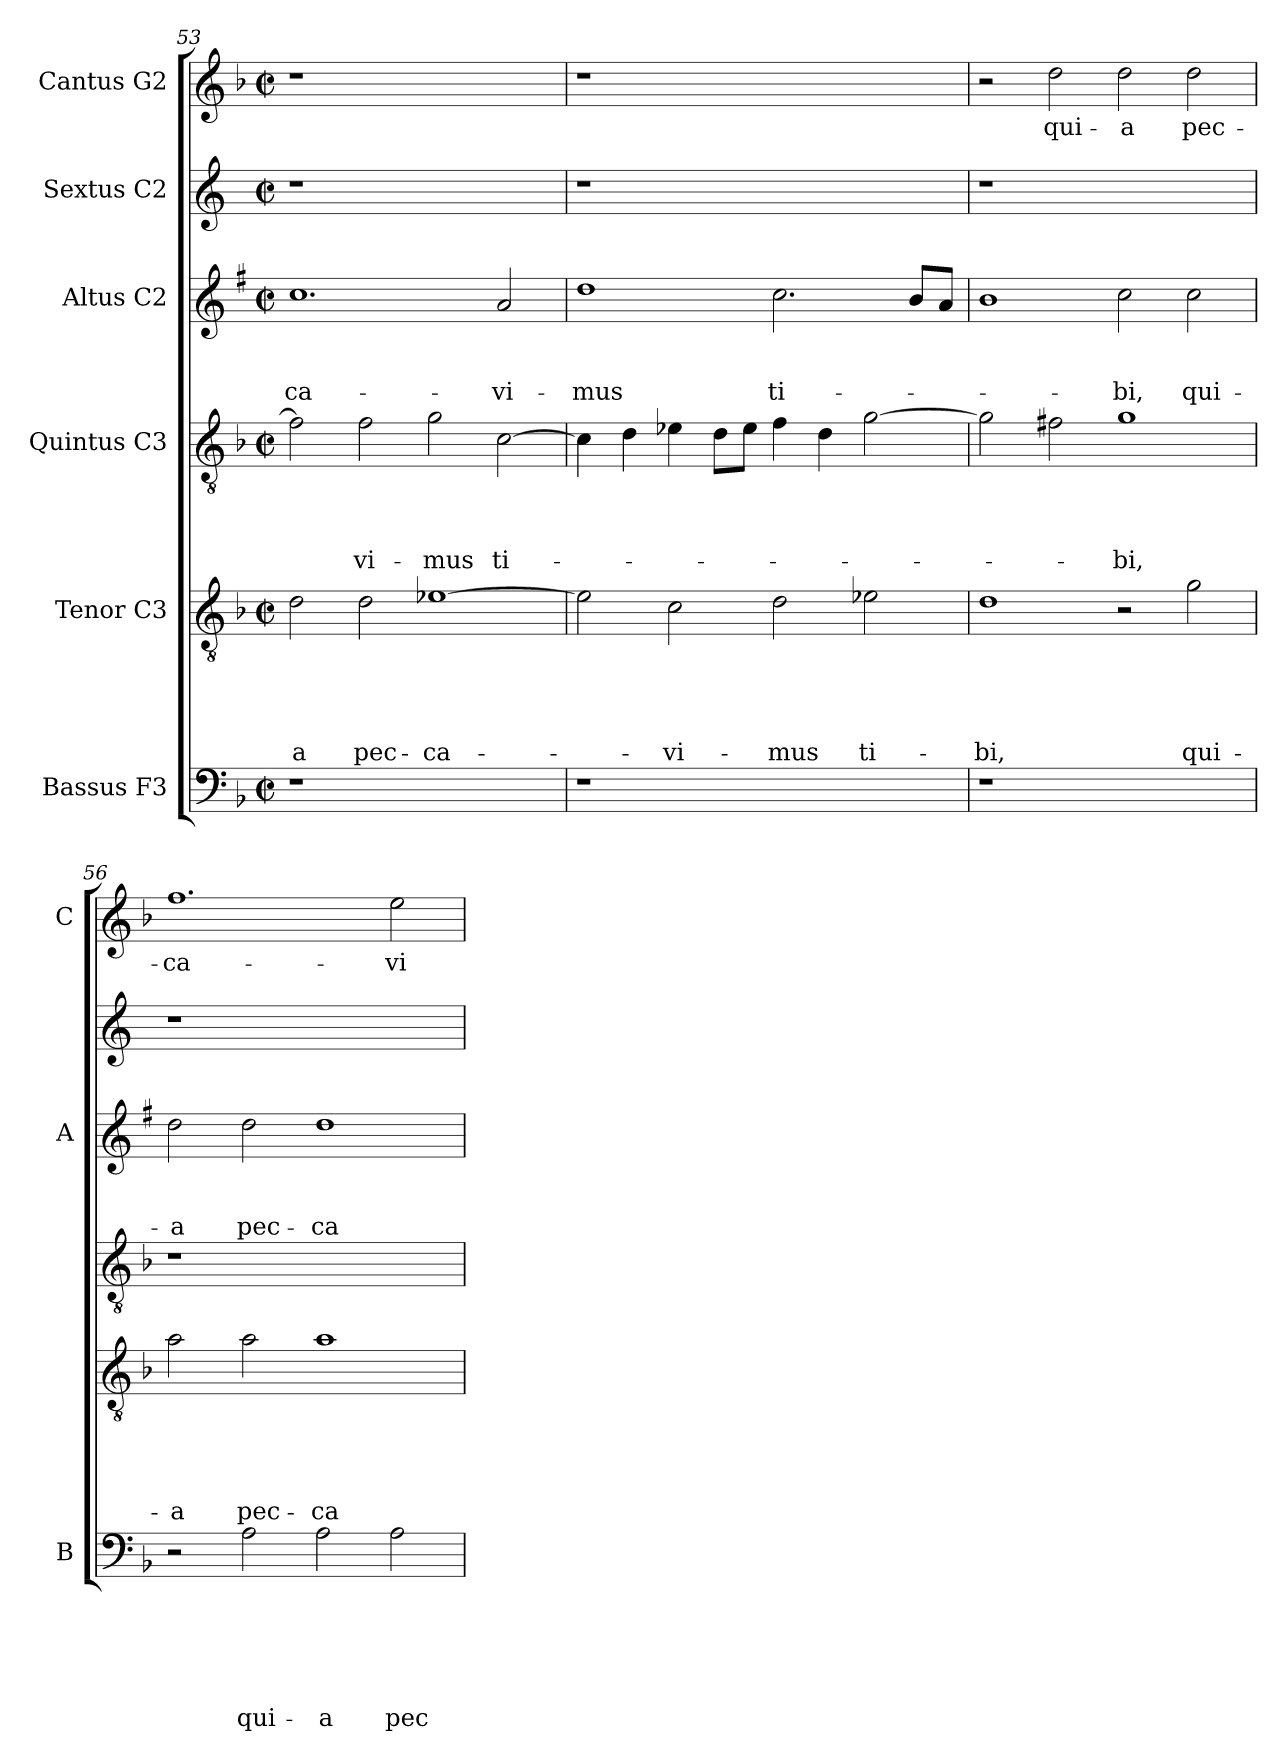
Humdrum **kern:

**kern	**text	**text	**text	**text	**text	**text	**kern	**text	**text	**text	**text	**text	**kern	**text	**text	**text	**text	**kern	**text	**text	**text	**kern	**kern	**text
*part6	*part6	*part6	*part6	*part6	*part6	*part6	*part5	*part5	*part5	*part5	*part5	*part5	*part4	*part4	*part4	*part4	*part4	*part3	*part3	*part3	*part3	*part2	*part1	*part1
*staff6	*staff6	*staff6	*staff6	*staff6	*staff6	*staff6	*staff5	*staff5	*staff5	*staff5	*staff5	*staff5	*staff4	*staff4	*staff4	*staff4	*staff4	*staff3	*staff3	*staff3	*staff3	*staff2	*staff1	*staff1
*I"Bassus F3	*	*	*	*	*	*	*I"Tenor C3	*	*	*	*	*	*I"Quintus C3	*	*	*	*	*I"Altus C2	*	*	*	*I"Sextus C2	*I"Cantus G2	*
*I'B	*	*	*	*	*	*	*	*	*	*	*	*	*	*	*	*	*	*I'A	*	*	*	*	*I'C	*
*clefF4	*	*	*	*	*	*	*clefGv2	*	*	*	*	*	*clefGv2	*	*	*	*	*clefG2	*	*	*	*clefG2	*clefG2	*
*	*	*	*	*	*	*	*	*	*	*	*	*	*	*	*	*	*	*ITrd1c2	*	*	*	*ITrd4c7	*	*
*k[b-]	*	*	*	*	*	*	*k[b-]	*	*	*	*	*	*k[b-]	*	*	*	*	*k[b-]	*	*	*	*k[b-]	*k[b-]	*
*F:	*	*	*	*	*	*	*F:	*	*	*	*	*	*F:	*	*	*	*	*F:	*	*	*	*F:	*F:	*
*M2/2	*	*	*	*	*	*	*M2/2	*	*	*	*	*	*M2/2	*	*	*	*	*M2/2	*	*	*	*M2/2	*M2/2	*
*met(c|)	*	*	*	*	*	*	*met(c|)	*	*	*	*	*	*met(c|)	*	*	*	*	*met(c|)	*	*	*	*met(c|)	*met(c|)	*
=53	=53	=53	=53	=53	=53	=53	=53	=53	=53	=53	=53	=53	=53	=53	=53	=53	=53	=53	=53	=53	=53	=53	=53	=53
!	!	!	!	!	!	!	!	!	!	!	!	!LO:LY:b	!	!	!	!	!	!	!	!	!LO:LY:b	!	!	!
1r	.	.	.	.	.	.	2d\	.	.	.	.	-a	2f\]	.	.	.	.	1.b-	.	.	-ca-	1r	1r	.
!	!	!	!	!	!	!	!	!	!	!	!	!LO:LY:b	!	!	!	!	!LO:LY:b	!	!	!	!	!	!	!
.	.	.	.	.	.	.	2d\	.	.	.	.	pec-	2f\	.	.	.	-vi-	.	.	.	.	.	.	.
!	!	!	!	!	!	!	!	!	!	!	!	!LO:LY:b	!	!	!	!	!LO:LY:b	!	!	!	!	!	!	!
1ryy	.	.	.	.	.	.	[1e-X	.	.	.	.	-ca-	2g\	.	.	.	-mus	.	.	.	.	1ryy	1ryy	.
!	!	!	!	!	!	!	!	!	!	!	!	!	!	!	!	!	!LO:LY:b	!	!	!	!LO:LY:b	!	!	!
.	.	.	.	.	.	.	.	.	.	.	.	.	[2c\	.	.	.	ti-	2g/	.	.	-vi-	.	.	.
=54	=54	=54	=54	=54	=54	=54	=54	=54	=54	=54	=54	=54	=54	=54	=54	=54	=54	=54	=54	=54	=54	=54	=54	=54
!	!	!	!	!	!	!	!	!	!	!	!	!	!	!	!	!	!	!	!	!	!LO:LY:b	!	!	!
1r	.	.	.	.	.	.	2e-\]	.	.	.	.	.	4c\]	.	.	.	.	1cc	.	.	-mus	1r	1r	.
.	.	.	.	.	.	.	.	.	.	.	.	.	4d\	.	.	.	.	.	.	.	.	.	.	.
!	!	!	!	!	!	!	!	!	!	!	!	!LO:LY:b	!	!	!	!	!	!	!	!	!	!	!	!
.	.	.	.	.	.	.	2c\	.	.	.	.	-vi-	4e-X\	.	.	.	.	.	.	.	.	.	.	.
.	.	.	.	.	.	.	.	.	.	.	.	.	8d\L	.	.	.	.	.	.	.	.	.	.	.
.	.	.	.	.	.	.	.	.	.	.	.	.	8e-\J	.	.	.	.	.	.	.	.	.	.	.
!	!	!	!	!	!	!	!	!	!	!	!	!LO:LY:b	!	!	!	!	!	!	!	!	!LO:LY:b	!	!	!
1ryy	.	.	.	.	.	.	2d\	.	.	.	.	-mus	4f\	.	.	.	.	2.b-\	.	.	ti-	1ryy	1ryy	.
.	.	.	.	.	.	.	.	.	.	.	.	.	4d\	.	.	.	.	.	.	.	.	.	.	.
!	!	!	!	!	!	!	!	!	!	!	!	!LO:LY:b	!	!	!	!	!	!	!	!	!	!	!	!
.	.	.	.	.	.	.	2e-\	.	.	.	.	ti-	[2g\	.	.	.	.	.	.	.	.	.	.	.
.	.	.	.	.	.	.	.	.	.	.	.	.	.	.	.	.	.	8a/L	.	.	.	.	.	.
.	.	.	.	.	.	.	.	.	.	.	.	.	.	.	.	.	.	8g/J	.	.	.	.	.	.
=55	=55	=55	=55	=55	=55	=55	=55	=55	=55	=55	=55	=55	=55	=55	=55	=55	=55	=55	=55	=55	=55	=55	=55	=55
!	!	!	!	!	!	!	!	!	!	!	!	!LO:LY:b	!	!	!	!	!	!	!	!	!	!	!	!
1r	.	.	.	.	.	.	1d	.	.	.	.	-bi,	2g\]	.	.	.	.	1a	.	.	.	1r	2r	.
!	!	!	!	!	!	!	!	!	!	!	!	!	!	!	!	!	!	!	!	!	!	!	!	!LO:LY:b
.	.	.	.	.	.	.	.	.	.	.	.	.	2f#X\	.	.	.	.	.	.	.	.	.	2dd\	qui-
!	!	!	!	!	!	!	!	!	!	!	!	!	!	!	!	!	!LO:LY:b	!	!	!	!LO:LY:b	!	!	!LO:LY:b
1ryy	.	.	.	.	.	.	2r	.	.	.	.	.	1g	.	.	.	-bi,	2b-\	.	.	-bi,	1ryy	2dd\	-a
!	!	!	!	!	!	!	!	!	!	!	!	!LO:LY:b	!	!	!	!	!	!	!	!	!LO:LY:b	!	!	!LO:LY:b
.	.	.	.	.	.	.	2g\	.	.	.	.	qui-	.	.	.	.	.	2b-\	.	.	qui-	.	2dd\	pec-
!!LO:PB:g=z
=56	=56	=56	=56	=56	=56	=56	=56	=56	=56	=56	=56	=56	=56	=56	=56	=56	=56	=56	=56	=56	=56	=56	=56	=56
!	!	!	!	!	!	!	!	!	!	!	!	!LO:LY:b	!	!	!	!	!	!	!	!	!LO:LY:b	!	!	!LO:LY:b
2r	.	.	.	.	.	.	2a\	.	.	.	.	-a	1r	.	.	.	.	2cc\	.	.	-a	1r	1.ff	-ca-
!	!	!	!	!	!	!LO:LY:b	!	!	!	!	!	!LO:LY:b	!	!	!	!	!	!	!	!	!LO:LY:b	!	!	!
2A\	.	.	.	.	.	qui-	2a\	.	.	.	.	pec-	.	.	.	.	.	2cc\	.	.	pec-	.	.	.
!	!	!	!	!	!	!LO:LY:b	!	!	!	!	!	!LO:LY:b	!	!	!	!	!	!	!	!	!LO:LY:b	!	!	!
2A\	.	.	.	.	.	-a	1a	.	.	.	.	-ca-	1ryy	.	.	.	.	1cc	.	.	-ca-	1ryy	.	.
!	!	!	!	!	!	!LO:LY:b	!	!	!	!	!	!	!	!	!	!	!	!	!	!	!	!	!	!LO:LY:b
2A\	.	.	.	.	.	pec-	.	.	.	.	.	.	.	.	.	.	.	.	.	.	.	.	2ee\	-vi-
=	=	=	=	=	=	=	=	=	=	=	=	=	=	=	=	=	=	=	=	=	=	=	=	=
*-	*-	*-	*-	*-	*-	*-	*-	*-	*-	*-	*-	*-	*-	*-	*-	*-	*-	*-	*-	*-	*-	*-	*-	*-
